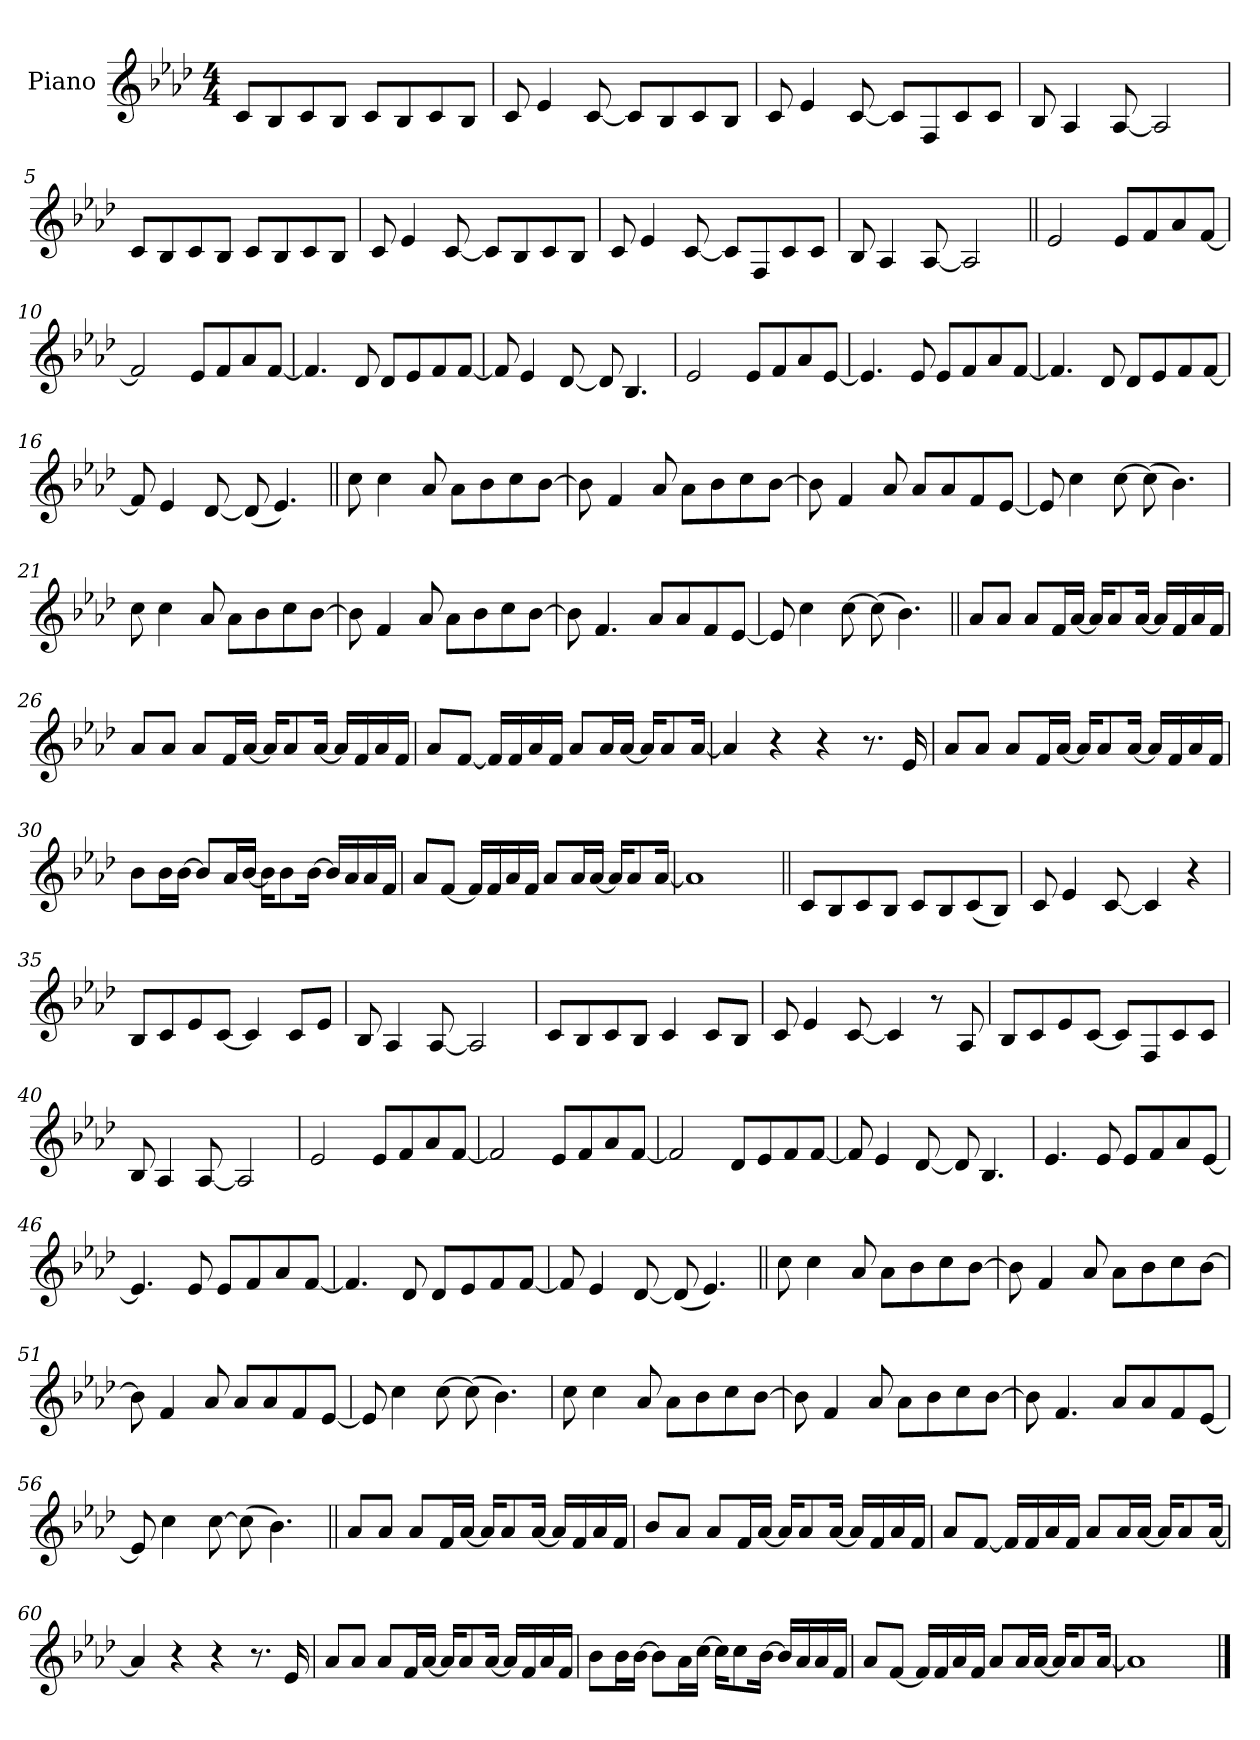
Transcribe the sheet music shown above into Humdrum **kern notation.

**kern
*part1
*staff1
*I"Piano
*I'Pno.
*clefG2
*k[b-e-a-d-]
*M4/4
*MM110
=1
8cL
8B-
8c
8B-J
8cL
8B-
8c
8B-J
=2
8c
4e-
[8c
8cL]
8B-
8c
8B-J
=3
8c
4e-
[8c
8cL]
8F
8c
8cJ
=4
8B-
4A-
[8A-
2A-]
=5
8cL
8B-
8c
8B-J
8cL
8B-
8c
8B-J
=6
8c
4e-
[8c
8cL]
8B-
8c
8B-J
=7
8c
4e-
[8c
8cL]
8F
8c
8cJ
=8
8B-
4A-
[8A-
2A-]
=9||
2e-
8e-L
8f
8a-
[8fJ
=10
2f]
8e-L
8f
8a-
[8fJ
=11
4.f]
8d-
8d-L
8e-
8f
[8fJ
=12
8f]
4e-
[8d-
8d-]
4.B-
=13
2e-
8e-L
8f
8a-
[8e-J
=14
4.e-]
8e-
8e-L
8f
8a-
[8fJ
=15
4.f]
8d-
8d-L
8e-
8f
[8fJ
=16
8f]
4e-
[8d-
(8d-]
4.e-)
=17||
8cc
4cc
8a-
8a-L
8b-
8cc
[8b-J
=18
8b-]
4f
8a-
8a-L
8b-
8cc
[8b-J
=19
8b-]
4f
8a-
8a-L
8a-
8f
[8e-J
=20
8e-]
4cc
[8cc
(8cc]
4.b-)
=21
8cc
4cc
8a-
8a-L
8b-
8cc
[8b-J
=22
8b-]
4f
8a-
8a-L
8b-
8cc
[8b-J
=23
8b-]
4.f
8a-L
8a-
8f
[8e-J
=24
8e-]
4cc
[8cc
(8cc]
4.b-)
=25||
8a-L
8a-J
8a-L
16fL
[16a-JJ
16a-KL]
8a-
[16a-Jk
16a-LL]
16f
16a-
16fJJ
=26
8a-L
8a-J
8a-L
16fL
[16a-JJ
16a-KL]
8a-
[16a-Jk
16a-LL]
16f
16a-
16fJJ
=27
8a-L
[8fJ
16fLL]
16f
16a-
16fJJ
8a-L
16a-L
[16a-JJ
16a-KL]
8a-
[16a-Jk
=28
4a-]
4r
4r
8.r
16e-
=29
8a-L
8a-J
8a-L
16fL
[16a-JJ
16a-KL]
8a-
[16a-Jk
16a-LL]
16f
16a-
16fJJ
=30
8b-L
16b-L
[16b-JJ
8b-L]
16a-L
[16b-JJ
16b-KL]
8b-
[16b-Jk
16b-LL]
16a-
16a-
16fJJ
=31
8a-L
[8fJ
16fLL]
16f
16a-
16fJJ
8a-L
16a-L
[16a-JJ
16a-KL]
8a-
[16a-Jk
=32
1a-]
=33||
8cL
8B-
8c
8B-J
8cL
8B-
(8c
8B-J)
=34
8c
4e-
[8c
4c]
4r
=35
8B-L
8c
8e-
[8cJ
4c]
8cL
8e-J
=36
8B-
4A-
[8A-
2A-]
=37
8cL
8B-
8c
8B-J
4c
8cL
8B-J
=38
8c
4e-
[8c
4c]
8r
8A-
=39
8B-L
8c
8e-
[8cJ
8cL]
8F
8c
8cJ
=40
8B-
4A-
[8A-
2A-]
=41
2e-
8e-L
8f
8a-
[8fJ
=42
2f]
8e-L
8f
8a-
[8fJ
=43
2f]
8d-L
8e-
8f
[8fJ
=44
8f]
4e-
[8d-
8d-]
4.B-
=45
4.e-
8e-
8e-L
8f
8a-
[8e-J
=46
4.e-]
8e-
8e-L
8f
8a-
[8fJ
=47
4.f]
8d-
8d-L
8e-
8f
[8fJ
=48
8f]
4e-
[8d-
(8d-]
4.e-)
=49||
8cc
4cc
8a-
8a-L
8b-
8cc
[8b-J
=50
8b-]
4f
8a-
8a-L
8b-
8cc
[8b-J
=51
8b-]
4f
8a-
8a-L
8a-
8f
[8e-J
=52
8e-]
4cc
[8cc
(8cc]
4.b-)
=53
8cc
4cc
8a-
8a-L
8b-
8cc
[8b-J
=54
8b-]
4f
8a-
8a-L
8b-
8cc
[8b-J
=55
8b-]
4.f
8a-L
8a-
8f
[8e-J
=56
8e-]
4cc
[8cc
(8cc]
4.b-)
=57||
8a-L
8a-J
8a-L
16fL
[16a-JJ
16a-KL]
8a-
[16a-Jk
16a-LL]
16f
16a-
16fJJ
=58
8b-L
8a-J
8a-L
16fL
[16a-JJ
16a-KL]
8a-
[16a-Jk
16a-LL]
16f
16a-
16fJJ
=59
8a-L
[8fJ
16fLL]
16f
16a-
16fJJ
8a-L
16a-L
[16a-JJ
16a-KL]
8a-
[16a-Jk
=60
4a-]
4r
4r
8.r
16e-
=61
8a-L
8a-J
8a-L
16fL
[16a-JJ
16a-KL]
8a-
[16a-Jk
16a-LL]
16f
16a-
16fJJ
=62
8b-L
16b-L
[16b-JJ
8b-L]
16a-L
[16ccJJ
16ccKL]
8cc
[16b-Jk
16b-LL]
16a-
16a-
16fJJ
=63
8a-L
[8fJ
16fLL]
16f
16a-
16fJJ
8a-L
16a-L
[16a-JJ
16a-KL]
8a-
[16a-Jk
=64
1a-]
==
*-
